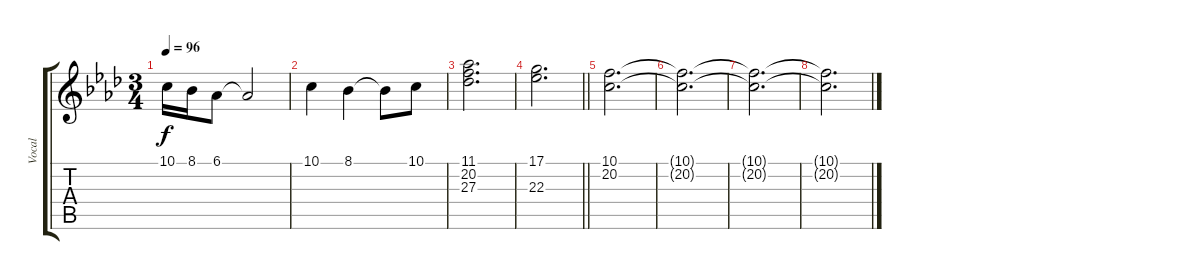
\track ("Vocal" "Vocal") {instrument clarinet}
\staff {score tabs}
\tuning (D4 A3 F3 C3 G2 D2) {hide}
\ts (3 4)
\tempo 96
\clef g2
\ks fminor
10.1.16{dy f} 8.1.16 6.1.8 6.1{t}.2 |
10.1.4 8.1.4 8.1{t}.8 10.1.8 |
(11.1 20.2 27.3).2{d} |
\barLineRight lightlight
(17.1 22.3).2{d} |
(10.1 20.2).2{d} |
(10.1{t} 20.2{t}).2{d} |
(10.1{t} 20.2{t}).2{d} |
(10.1{t} 20.2{t}).2{d}
